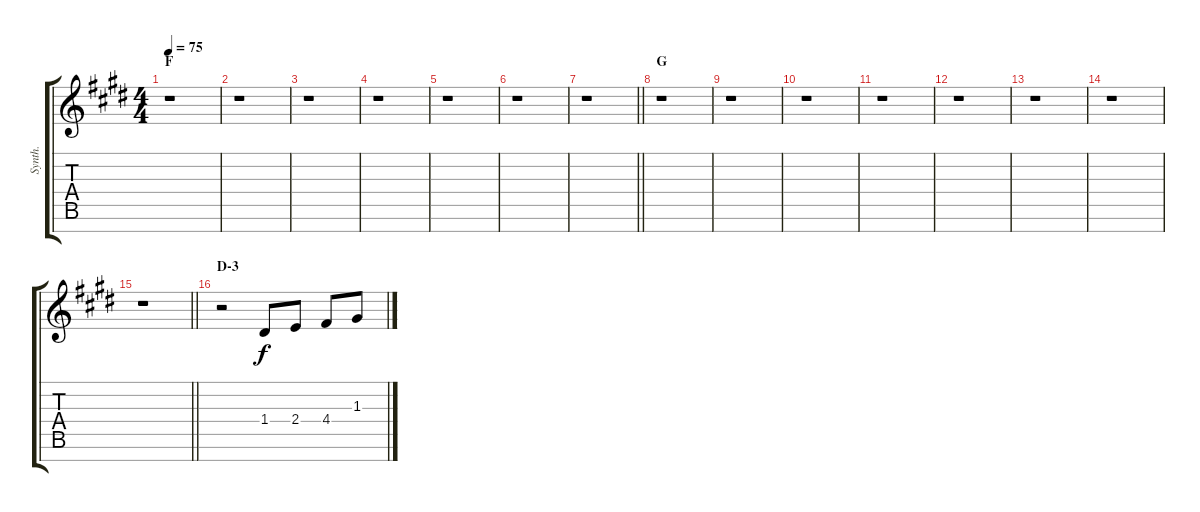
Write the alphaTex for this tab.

\track ("Synth." "Synth.") {instrument lead2sawtooth}
\staff {score tabs}
\tuning (E5 B4 G4 D4 A3 E3 B2) {hide}
\ts (4 4)
\section ("" "F")
\tempo 75
\clef g2
\ks e
r.1{dy f} |
r.1 |
r.1 |
r.1 |
r.1 |
r.1 |
\barLineRight lightlight
r.1 |
\section ("" "G")
r.1 |
r.1 |
r.1 |
r.1 |
r.1 |
r.1 |
r.1 |
\barLineRight lightlight
r.1 |
\section ("" "D-3")
r.2 1.4.8 2.4.8 4.4.8 1.3.8
